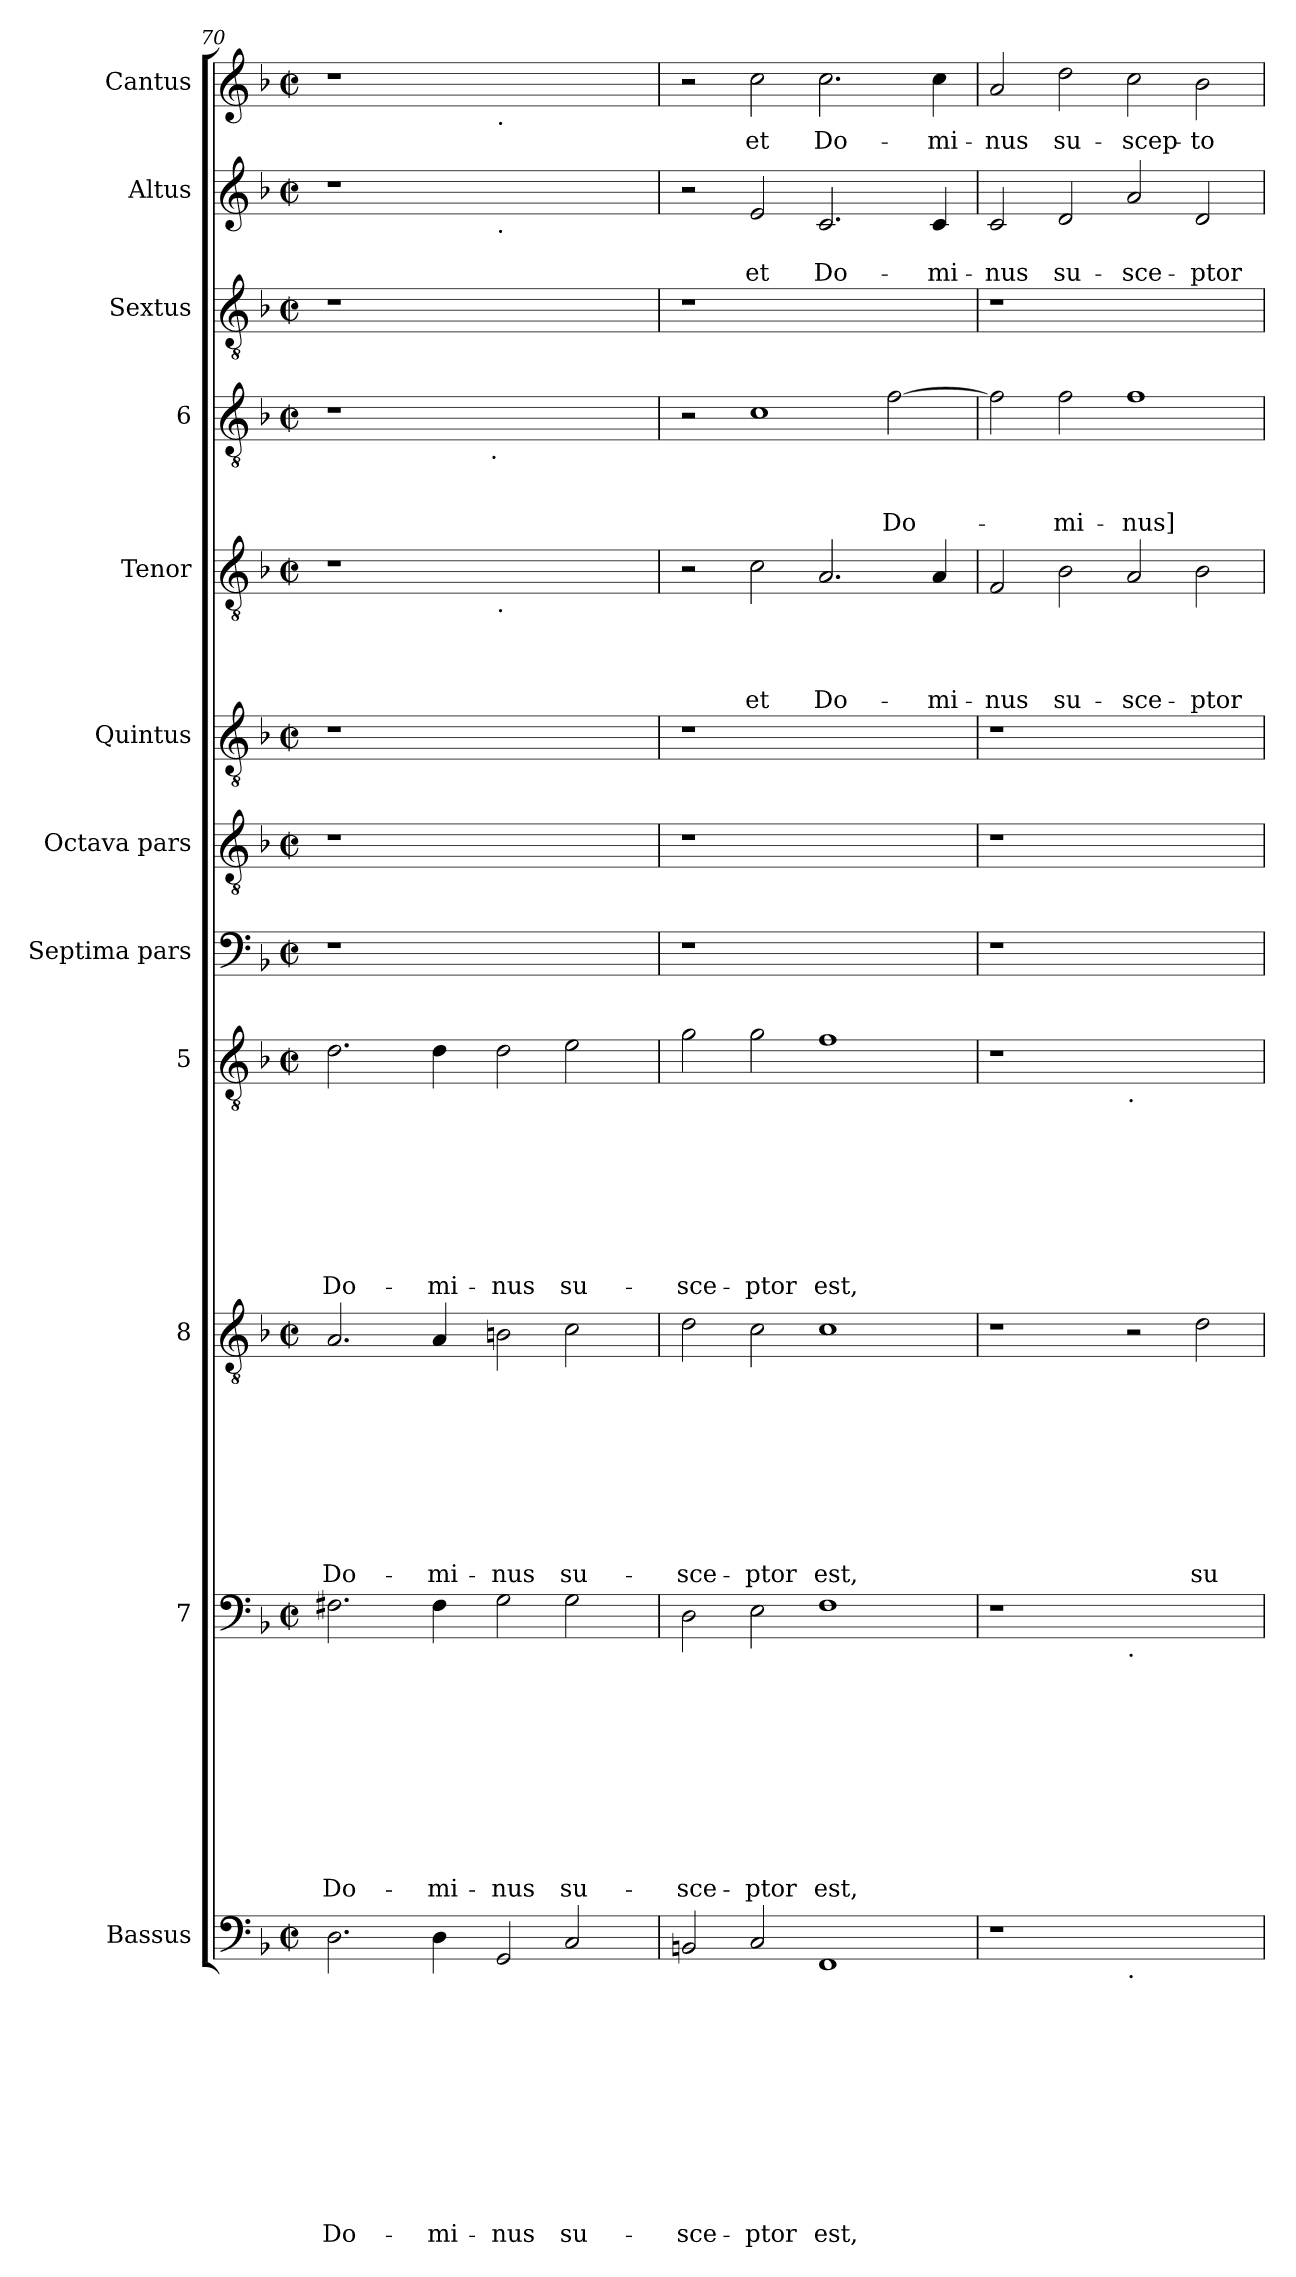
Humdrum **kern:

**kern	**text	**text	**text	**text	**text	**text	**text	**text	**text	**text	**text	**kern	**text	**text	**text	**text	**text	**text	**text	**text	**text	**text	**kern	**text	**text	**text	**text	**text	**text	**text	**text	**text	**kern	**text	**text	**text	**text	**text	**text	**text	**text	**kern	**kern	**kern	**kern	**text	**text	**text	**text	**kern	**text	**text	**text	**kern	**kern	**text	**text	**kern	**text
*part12	*part12	*part12	*part12	*part12	*part12	*part12	*part12	*part12	*part12	*part12	*part12	*part11	*part11	*part11	*part11	*part11	*part11	*part11	*part11	*part11	*part11	*part11	*part10	*part10	*part10	*part10	*part10	*part10	*part10	*part10	*part10	*part10	*part9	*part9	*part9	*part9	*part9	*part9	*part9	*part9	*part9	*part8	*part7	*part6	*part5	*part5	*part5	*part5	*part5	*part4	*part4	*part4	*part4	*part3	*part2	*part2	*part2	*part1	*part1
*staff12	*staff12	*staff12	*staff12	*staff12	*staff12	*staff12	*staff12	*staff12	*staff12	*staff12	*staff12	*staff11	*staff11	*staff11	*staff11	*staff11	*staff11	*staff11	*staff11	*staff11	*staff11	*staff11	*staff10	*staff10	*staff10	*staff10	*staff10	*staff10	*staff10	*staff10	*staff10	*staff10	*staff9	*staff9	*staff9	*staff9	*staff9	*staff9	*staff9	*staff9	*staff9	*staff8	*staff7	*staff6	*staff5	*staff5	*staff5	*staff5	*staff5	*staff4	*staff4	*staff4	*staff4	*staff3	*staff2	*staff2	*staff2	*staff1	*staff1
*I"Bassus	*	*	*	*	*	*	*	*	*	*	*	*I"7	*	*	*	*	*	*	*	*	*	*	*I"8	*	*	*	*	*	*	*	*	*	*I"5	*	*	*	*	*	*	*	*	*I"Septima pars	*I"Octava pars	*I"Quintus	*I"Tenor	*	*	*	*	*I"6	*	*	*	*I"Sextus	*I"Altus	*	*	*I"Cantus	*
*I'B.	*	*	*	*	*	*	*	*	*	*	*	*	*	*	*	*	*	*	*	*	*	*	*	*	*	*	*	*	*	*	*	*	*	*	*	*	*	*	*	*	*	*	*	*	*I'T.	*	*	*	*	*	*	*	*	*	*I'A.	*	*	*I'C.	*
*clefF4	*	*	*	*	*	*	*	*	*	*	*	*clefF4	*	*	*	*	*	*	*	*	*	*	*clefGv2	*	*	*	*	*	*	*	*	*	*clefGv2	*	*	*	*	*	*	*	*	*clefF4	*clefGv2	*clefGv2	*clefGv2	*	*	*	*	*clefGv2	*	*	*	*clefGv2	*clefG2	*	*	*clefG2	*
*k[b-]	*	*	*	*	*	*	*	*	*	*	*	*k[b-]	*	*	*	*	*	*	*	*	*	*	*k[b-]	*	*	*	*	*	*	*	*	*	*k[b-]	*	*	*	*	*	*	*	*	*k[b-]	*k[b-]	*k[b-]	*k[b-]	*	*	*	*	*k[b-]	*	*	*	*k[b-]	*k[b-]	*	*	*k[b-]	*
*F:	*	*	*	*	*	*	*	*	*	*	*	*F:	*	*	*	*	*	*	*	*	*	*	*F:	*	*	*	*	*	*	*	*	*	*F:	*	*	*	*	*	*	*	*	*F:	*F:	*F:	*F:	*	*	*	*	*F:	*	*	*	*F:	*F:	*	*	*F:	*
*M2/2	*	*	*	*	*	*	*	*	*	*	*	*M2/2	*	*	*	*	*	*	*	*	*	*	*M2/2	*	*	*	*	*	*	*	*	*	*M2/2	*	*	*	*	*	*	*	*	*M2/2	*M2/2	*M2/2	*M2/2	*	*	*	*	*M2/2	*	*	*	*M2/2	*M2/2	*	*	*M2/2	*
*met(c|)	*	*	*	*	*	*	*	*	*	*	*	*met(c|)	*	*	*	*	*	*	*	*	*	*	*met(c|)	*	*	*	*	*	*	*	*	*	*met(c|)	*	*	*	*	*	*	*	*	*met(c|)	*met(c|)	*met(c|)	*met(c|)	*	*	*	*	*met(c|)	*	*	*	*met(c|)	*met(c|)	*	*	*met(c|)	*
=70	=70	=70	=70	=70	=70	=70	=70	=70	=70	=70	=70	=70	=70	=70	=70	=70	=70	=70	=70	=70	=70	=70	=70	=70	=70	=70	=70	=70	=70	=70	=70	=70	=70	=70	=70	=70	=70	=70	=70	=70	=70	=70	=70	=70	=70	=70	=70	=70	=70	=70	=70	=70	=70	=70	=70	=70	=70	=70	=70
!	!	!	!	!	!	!	!	!	!	!	!LO:LY:b	!	!	!	!	!	!	!	!	!	!	!LO:LY:b	!	!	!	!	!	!	!	!	!	!LO:LY:b	!	!	!	!	!	!	!	!	!LO:LY:b	!	!	!	!	!	!	!	!	!	!	!	!	!	!	!	!	!	!
*	*	*	*	*	*	*	*	*	*	*	*	*	*	*	*	*	*	*	*	*	*	*	*	*	*	*	*	*	*	*	*	*	*	*	*	*	*	*	*	*	*	*	*	*	*	*	*	*	*	*^	*	*	*	*	*	*	*	*	*
2.D\	.	.	.	.	.	.	.	.	.	.	Do-	2.F#X\	.	.	.	.	.	.	.	.	.	Do-	2.A/	.	.	.	.	.	.	.	.	Do-	2.d\	.	.	.	.	.	.	.	Do-	1r	1r	1r	1r	.	.	.	.	1r	3%2ryy	.	.	.	1r	1r	.	.	1r	.
.	.	.	.	.	.	.	.	.	.	.	.	.	.	.	.	.	.	.	.	.	.	.	.	.	.	.	.	.	.	.	.	.	.	.	.	.	.	.	.	.	.	.	.	.	.	.	.	.	.	.	6ryy	.	.	.	.	.	.	.	.	.
!	!	!	!	!	!	!	!	!	!	!	!LO:LY:b	!	!	!	!	!	!	!	!	!	!	!LO:LY:b	!	!	!	!	!	!	!	!	!	!LO:LY:b	!	!	!	!	!	!	!	!	!LO:LY:b	!	!	!	!	!	!	!	!	!	!	!	!	!	!	!	!	!	!	!
4D\	.	.	.	.	.	.	.	.	.	.	-mi-	4F#\	.	.	.	.	.	.	.	.	.	-mi-	4A/	.	.	.	.	.	.	.	.	-mi-	4d\	.	.	.	.	.	.	.	-mi-	.	.	.	.	.	.	.	.	.	.	.	.	.	.	.	.	.	.	.
.	.	.	.	.	.	.	.	.	.	.	.	.	.	.	.	.	.	.	.	.	.	.	.	.	.	.	.	.	.	.	.	.	.	.	.	.	.	.	.	.	.	.	.	.	.	.	.	.	.	.	12...ryy	.	.	.	.	.	.	.	.	.
!	!	!	!	!	!	!	!	!	!	!	!	!	!	!	!	!	!	!	!	!	!	!	!	!	!	!	!	!	!	!	!	!	!	!	!	!	!	!	!	!	!	!	!	!	!	!	!	!	!	!	!LO:TX:b:t=.	!	!	!	!	!	!	!	!	!
.	.	.	.	.	.	.	.	.	.	.	.	.	.	.	.	.	.	.	.	.	.	.	.	.	.	.	.	.	.	.	.	.	.	.	.	.	.	.	.	.	.	.	.	.	.	.	.	.	.	.	3%2ryy	.	.	.	.	.	.	.	.	.
!	!	!	!	!	!	!	!	!	!	!	!	!	!	!	!	!	!	!	!	!	!	!	!	!	!	!	!	!	!	!	!	!	!	!	!	!	!	!	!	!	!	!	!	!	!	!	!	!	!	!	!	!	!	!	!	!	!	!	!LO:TX:b:t=.	!
!	!	!	!	!	!	!	!	!	!	!	!	!	!	!	!	!	!	!	!	!	!	!	!	!	!	!	!	!	!	!	!	!	!	!	!	!	!	!	!	!	!	!	!	!	!	!	!	!	!	!	!	!	!	!	!	!LO:TX:b:t=.	!	!	!	!
!	!	!	!	!	!	!	!	!	!	!	!	!	!	!	!	!	!	!	!	!	!	!	!	!	!	!	!	!	!	!	!	!	!	!	!	!	!	!	!	!	!	!	!	!	!LO:TX:b:t=.	!	!	!	!	!	!	!	!	!	!	!	!	!	!	!
!	!	!	!	!	!	!	!	!	!	!	!LO:LY:b	!	!	!	!	!	!	!	!	!	!	!LO:LY:b	!	!	!	!	!	!	!	!	!	!LO:LY:b	!	!	!	!	!	!	!	!	!LO:LY:b	!	!	!	!	!	!	!	!	!	!	!	!	!	!	!	!	!	!	!
2GG/	.	.	.	.	.	.	.	.	.	.	-nus	2G\	.	.	.	.	.	.	.	.	.	-nus	2Bn\	.	.	.	.	.	.	.	.	-nus	2d\	.	.	.	.	.	.	.	-nus	1ryy	1ryy	1ryy	1ryy	.	.	.	.	1ryy	.	.	.	.	1ryy	1ryy	.	.	1ryy	.
!	!	!	!	!	!	!	!	!	!	!	!LO:LY:b	!	!	!	!	!	!	!	!	!	!	!LO:LY:b	!	!	!	!	!	!	!	!	!	!LO:LY:b	!	!	!	!	!	!	!	!	!LO:LY:b	!	!	!	!	!	!	!	!	!	!	!	!	!	!	!	!	!	!	!
2C/	.	.	.	.	.	.	.	.	.	.	su-	2G\	.	.	.	.	.	.	.	.	.	su-	2c\	.	.	.	.	.	.	.	.	su-	2e\	.	.	.	.	.	.	.	su-	.	.	.	.	.	.	.	.	.	.	.	.	.	.	.	.	.	.	.
.	.	.	.	.	.	.	.	.	.	.	.	.	.	.	.	.	.	.	.	.	.	.	.	.	.	.	.	.	.	.	.	.	.	.	.	.	.	.	.	.	.	.	.	.	.	.	.	.	.	.	3ryy	.	.	.	.	.	.	.	.	.
.	.	.	.	.	.	.	.	.	.	.	.	.	.	.	.	.	.	.	.	.	.	.	.	.	.	.	.	.	.	.	.	.	.	.	.	.	.	.	.	.	.	.	.	.	.	.	.	.	.	.	96ryy	.	.	.	.	.	.	.	.	.
=71	=71	=71	=71	=71	=71	=71	=71	=71	=71	=71	=71	=71	=71	=71	=71	=71	=71	=71	=71	=71	=71	=71	=71	=71	=71	=71	=71	=71	=71	=71	=71	=71	=71	=71	=71	=71	=71	=71	=71	=71	=71	=71	=71	=71	=71	=71	=71	=71	=71	=71	=71	=71	=71	=71	=71	=71	=71	=71	=71	=71
!	!	!	!	!	!	!	!	!	!	!	!LO:LY:b	!	!	!	!	!	!	!	!	!	!	!LO:LY:b	!	!	!	!	!	!	!	!	!	!LO:LY:b	!	!	!	!	!	!	!	!	!LO:LY:b	!	!	!	!	!	!	!	!	!	!	!	!	!	!	!	!	!	!	!
*	*	*	*	*	*	*	*	*	*	*	*	*	*	*	*	*	*	*	*	*	*	*	*	*	*	*	*	*	*	*	*	*	*	*	*	*	*	*	*	*	*	*	*	*	*	*	*	*	*	*v	*v	*	*	*	*	*	*	*	*	*
2BBn/	.	.	.	.	.	.	.	.	.	.	-sce-	2D\	.	.	.	.	.	.	.	.	.	-sce-	2d\	.	.	.	.	.	.	.	.	-sce-	2g\	.	.	.	.	.	.	.	-sce-	1r	1r	1r	2r	.	.	.	.	2r	.	.	.	1r	2r	.	.	2r	.
!	!	!	!	!	!	!	!	!	!	!	!LO:LY:b	!	!	!	!	!	!	!	!	!	!	!LO:LY:b	!	!	!	!	!	!	!	!	!	!LO:LY:b	!	!	!	!	!	!	!	!	!LO:LY:b	!	!	!	!	!	!	!	!LO:LY:b	!	!	!	!	!	!	!	!LO:LY:b	!	!LO:LY:b
2C/	.	.	.	.	.	.	.	.	.	.	-ptor	2E\	.	.	.	.	.	.	.	.	.	-ptor	2c\	.	.	.	.	.	.	.	.	-ptor	2g\	.	.	.	.	.	.	.	-ptor	.	.	.	2c\	.	.	.	et	1c	.	.	.	.	2e/	.	et	2cc\	et
!	!	!	!	!	!	!	!	!	!	!	!LO:LY:b	!	!	!	!	!	!	!	!	!	!	!LO:LY:b	!	!	!	!	!	!	!	!	!	!LO:LY:b	!	!	!	!	!	!	!	!	!LO:LY:b	!	!	!	!	!	!	!	!LO:LY:b	!	!	!	!	!	!	!	!LO:LY:b	!	!LO:LY:b
1FF	.	.	.	.	.	.	.	.	.	.	est,	1F	.	.	.	.	.	.	.	.	.	est,	1c	.	.	.	.	.	.	.	.	est,	1f	.	.	.	.	.	.	.	est,	1ryy	1ryy	1ryy	2.A/	.	.	.	Do-	.	.	.	.	1ryy	2.c/	.	Do-	2.cc\	Do-
!	!	!	!	!	!	!	!	!	!	!	!	!	!	!	!	!	!	!	!	!	!	!	!	!	!	!	!	!	!	!	!	!	!	!	!	!	!	!	!	!	!	!	!	!	!	!	!	!	!	!	!	!	!LO:LY:b	!	!	!	!	!	!
.	.	.	.	.	.	.	.	.	.	.	.	.	.	.	.	.	.	.	.	.	.	.	.	.	.	.	.	.	.	.	.	.	.	.	.	.	.	.	.	.	.	.	.	.	.	.	.	.	.	[>2f\	.	.	Do-	.	.	.	.	.	.
!	!	!	!	!	!	!	!	!	!	!	!	!	!	!	!	!	!	!	!	!	!	!	!	!	!	!	!	!	!	!	!	!	!	!	!	!	!	!	!	!	!	!	!	!	!	!	!	!	!LO:LY:b	!	!	!	!	!	!	!	!LO:LY:b	!	!LO:LY:b
.	.	.	.	.	.	.	.	.	.	.	.	.	.	.	.	.	.	.	.	.	.	.	.	.	.	.	.	.	.	.	.	.	.	.	.	.	.	.	.	.	.	.	.	.	4A/	.	.	.	-mi-	.	.	.	.	.	4c/	.	-mi-	4cc\	-mi-
=72	=72	=72	=72	=72	=72	=72	=72	=72	=72	=72	=72	=72	=72	=72	=72	=72	=72	=72	=72	=72	=72	=72	=72	=72	=72	=72	=72	=72	=72	=72	=72	=72	=72	=72	=72	=72	=72	=72	=72	=72	=72	=72	=72	=72	=72	=72	=72	=72	=72	=72	=72	=72	=72	=72	=72	=72	=72	=72	=72
!	!	!	!	!	!	!	!	!	!	!	!	!	!	!	!	!	!	!	!	!	!	!	!	!	!	!	!	!	!	!	!	!	!	!	!	!	!	!	!	!	!	!	!	!	!	!	!	!	!LO:LY:b	!	!	!	!	!	!	!	!LO:LY:b	!	!LO:LY:b
1r	.	.	.	.	.	.	.	.	.	.	.	1r	.	.	.	.	.	.	.	.	.	.	1r	.	.	.	.	.	.	.	.	.	1r	.	.	.	.	.	.	.	.	1r	1r	1r	2F/	.	.	.	-nus	2f\]	.	.	.	1r	2c/	.	-nus	2a/	-nus
!	!	!	!	!	!	!	!	!	!	!	!	!	!	!	!	!	!	!	!	!	!	!	!	!	!	!	!	!	!	!	!	!	!	!	!	!	!	!	!	!	!	!	!	!	!	!	!	!	!LO:LY:b	!	!	!	!LO:LY:b	!	!	!	!LO:LY:b	!	!LO:LY:b
.	.	.	.	.	.	.	.	.	.	.	.	.	.	.	.	.	.	.	.	.	.	.	.	.	.	.	.	.	.	.	.	.	.	.	.	.	.	.	.	.	.	.	.	.	2B-\	.	.	.	su-	2f\	.	.	-mi-	.	2d/	.	su-	2dd\	su-
!	!	!	!	!	!	!	!	!	!	!	!	!	!	!	!	!	!	!	!	!	!	!	!	!	!	!	!	!	!	!	!	!	!LO:TX:b:t=.	!	!	!	!	!	!	!	!	!	!	!	!	!	!	!	!	!	!	!	!	!	!	!	!	!	!
!	!	!	!	!	!	!	!	!	!	!	!	!LO:TX:b:t=.	!	!	!	!	!	!	!	!	!	!	!	!	!	!	!	!	!	!	!	!	!	!	!	!	!	!	!	!	!	!	!	!	!	!	!	!	!	!	!	!	!	!	!	!	!	!	!
!LO:TX:b:t=.	!	!	!	!	!	!	!	!	!	!	!	!	!	!	!	!	!	!	!	!	!	!	!	!	!	!	!	!	!	!	!	!	!	!	!	!	!	!	!	!	!	!	!	!	!	!	!	!	!	!	!	!	!	!	!	!	!	!	!
!	!	!	!	!	!	!	!	!	!	!	!	!	!	!	!	!	!	!	!	!	!	!	!	!	!	!	!	!	!	!	!	!	!	!	!	!	!	!	!	!	!	!	!	!	!	!	!	!	!LO:LY:b	!	!	!	!LO:LY:b	!	!	!	!LO:LY:b	!	!LO:LY:b
1ryy	.	.	.	.	.	.	.	.	.	.	.	1ryy	.	.	.	.	.	.	.	.	.	.	2r	.	.	.	.	.	.	.	.	.	1ryy	.	.	.	.	.	.	.	.	1ryy	1ryy	1ryy	2A/	.	.	.	-sce-	1f	.	.	-nus]	1ryy	2a/	.	-sce-	2cc\	-scep-
!	!	!	!	!	!	!	!	!	!	!	!	!	!	!	!	!	!	!	!	!	!	!	!	!	!	!	!	!	!	!	!	!LO:LY:b	!	!	!	!	!	!	!	!	!	!	!	!	!	!	!	!	!LO:LY:b	!	!	!	!	!	!	!	!LO:LY:b	!	!LO:LY:b
.	.	.	.	.	.	.	.	.	.	.	.	.	.	.	.	.	.	.	.	.	.	.	2d\	.	.	.	.	.	.	.	.	su-	.	.	.	.	.	.	.	.	.	.	.	.	2B-\	.	.	.	-ptor	.	.	.	.	.	2d/	.	-ptor	2b-\	-to
=	=	=	=	=	=	=	=	=	=	=	=	=	=	=	=	=	=	=	=	=	=	=	=	=	=	=	=	=	=	=	=	=	=	=	=	=	=	=	=	=	=	=	=	=	=	=	=	=	=	=	=	=	=	=	=	=	=	=	=
*-	*-	*-	*-	*-	*-	*-	*-	*-	*-	*-	*-	*-	*-	*-	*-	*-	*-	*-	*-	*-	*-	*-	*-	*-	*-	*-	*-	*-	*-	*-	*-	*-	*-	*-	*-	*-	*-	*-	*-	*-	*-	*-	*-	*-	*-	*-	*-	*-	*-	*-	*-	*-	*-	*-	*-	*-	*-	*-	*-
